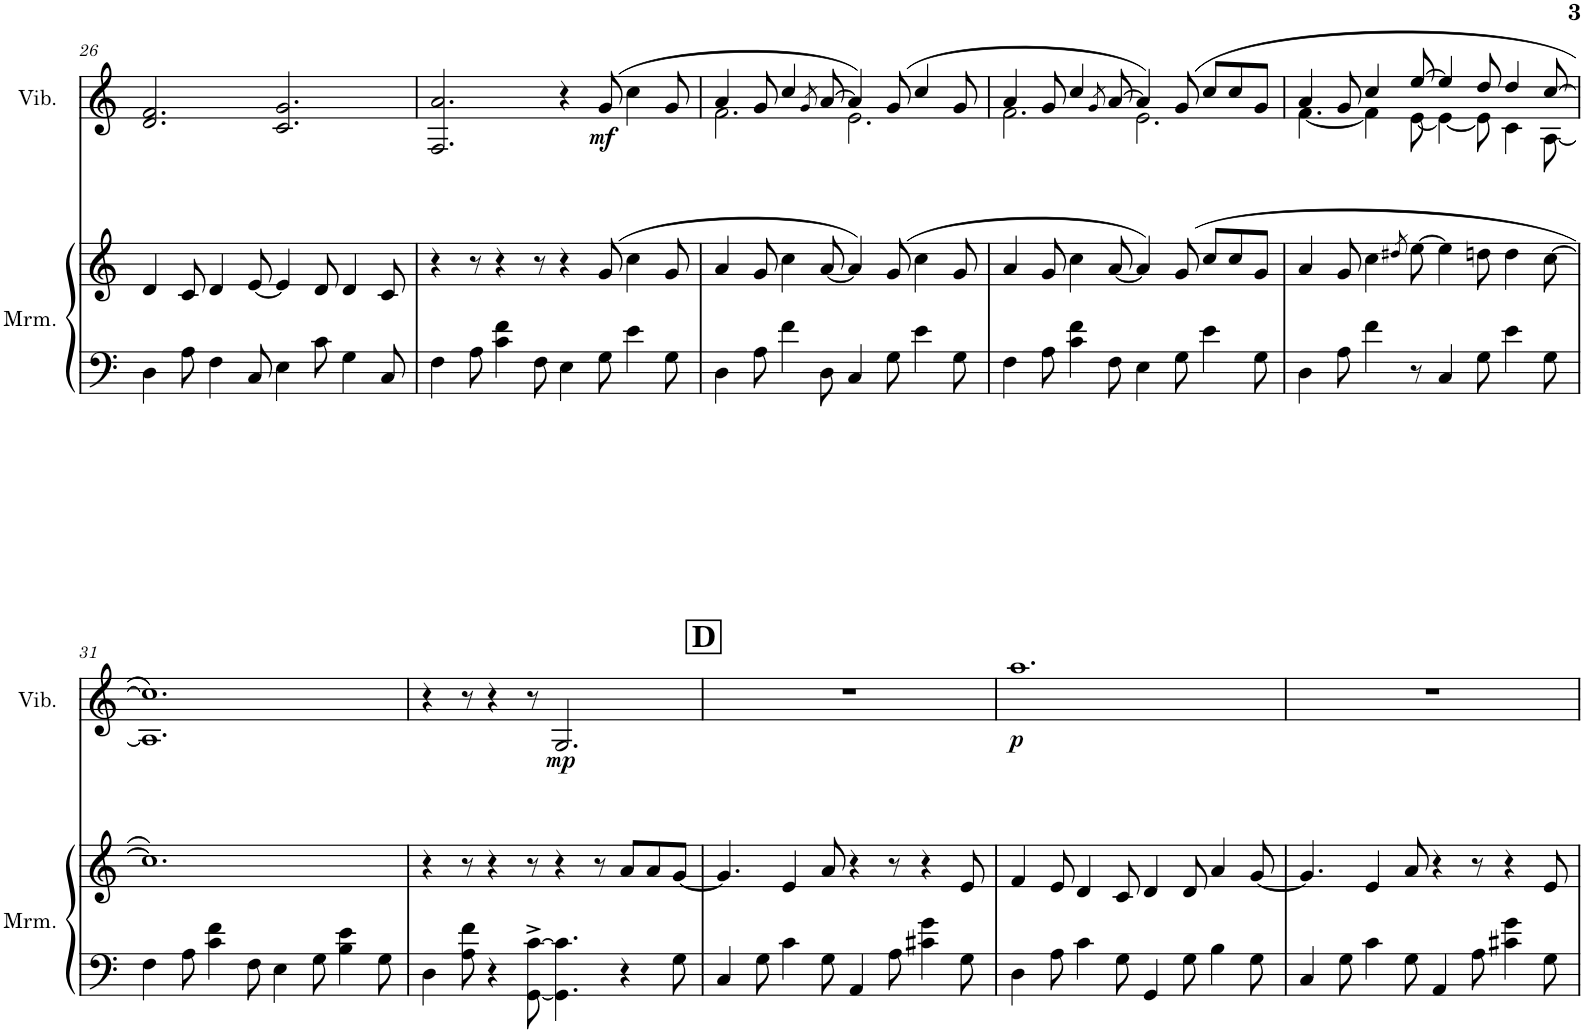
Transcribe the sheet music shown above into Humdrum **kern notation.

**kern	**kern	**kern	**dynam
*part2	*part2	*part1	*part1
*staff3	*staff2	*staff1	*staff1
*I"Marimba	*	*I"Vibraphone	*
*I'Mrm.	*	*I'Vib.	*
!!LO:PB:g=z
*clefF4	*clefG2	*clefG2	*
*k[]	*k[]	*k[]	*
*M12/8	*M12/8	*M12/8	*
=26	=26	=26	=26
4D\	4d/	2.d/ 2.f/	.
8A\	8c/	.	.
4F\	4d/	.	.
8C/	[8e/	.	.
4E\	4e/]	2.c/ 2.g/	.
8c\	8d/	.	.
4G\	4d/	.	.
8C/	8c/	.	.
=27	=27	=27	=27
4F\	4r	2.F/ 2.a/	.
8A\	8r	.	.
4c\ 4f\	4r	.	.
8F\	8r	.	.
4E\	4r	4r	.
!	!	!	!LO:DY:b
8G\	(8g/	(8g/	mf
4e\	4cc\	4cc\	.
8G\	8g/	8g/	.
=28	=28	=28	=28
*	*	*^	*
4D\	4a/	4a/	2.f\	.
8A\	8g/	8g/	.	.
4f\	4cc\	4cc/	.	.
.	.	8qg/	.	.
8D\	[8a/	[8a/	.	.
4C/	4a/])	4a/])	2.e\	.
8G\	(8g/	(8g/	.	.
4e\	4cc\	4cc/	.	.
8G\	8g/	8g/	.	.
=29	=29	=29	=29	=29
4F\	4a/	4a/	2.f\	.
8A\	8g/	8g/	.	.
4c\ 4f\	4cc\	4cc/	.	.
.	.	8qg/	.	.
8F\	[8a/	[8a/	.	.
4E\	4a/])	4a/])	2.e\	.
8G\	(8g/	(8g/	.	.
4e\	8cc/L	8cc/L	.	.
.	8cc/	8cc/	.	.
8G\	8g/J	8g/J	.	.
=30	=30	=30	=30	=30
4D\	4a/	4a/	[4.f\	.
8A\	8g/	8g/	.	.
4f\	4cc\	4cc/	4f\]	.
.	8qdd#X/	.	.	.
8r	[8ee\	[8ee/	[8e\	.
4C/	4ee\]	4ee/]	4e\_	.
8G\	8ddn\	8dd/	8e\]	.
4e\	4dd\	4dd/	4c\	.
8G\	[8cc\	[8cc/	[<8A\	.
*	*	*v	*v	*
!!LO:LB:g=z
=31	=31	=31	=31
4F\	1.cc])	1.A] 1.cc])	.
8A\	.	.	.
4c\ 4f\	.	.	.
8F\	.	.	.
4E\	.	.	.
8G\	.	.	.
4B\ 4e\	.	.	.
8G\	.	.	.
=32	=32	=32	=32
4D\	4r	4r	.
8A\ 8f\	8r	8r	.
4r	4r	4r	.
[8GG\^ [8c\^	8r	8r	.
!	!	!	!LO:DY:b
4.GG\] 4.c\]	4r	2.G/	mp
.	8r	.	.
4r	8a/L	.	.
.	8a/	.	.
8G\	[8g/J	.	.
=33	=33	=33	=33
4C/	4.g/]	1.r	.
8G\	.	.	.
4c\	4e/	.	.
8G\	8a/	.	.
4AA/	4r	.	.
8A\	8r	.	.
4c#X\ 4g\	4r	.	.
8G\	8e/	.	.
=34	=34	=34	=34
!	!	!	!LO:DY:b
4D\	4f/	1.aa	p
8A\	8e/	.	.
4c\	4d/	.	.
8G\	8c/	.	.
4GG/	4d/	.	.
8G\	8d/	.	.
4B\	4a/	.	.
8G\	[8g/	.	.
=35	=35	=35	=35
4C/	4.g/]	1.r	.
8G\	.	.	.
4c\	4e/	.	.
8G\	8a/	.	.
4AA/	4r	.	.
8A\	8r	.	.
4c#X\ 4g\	4r	.	.
8G\	8e/	.	.
=	=	=	=
*-	*-	*-	*-
